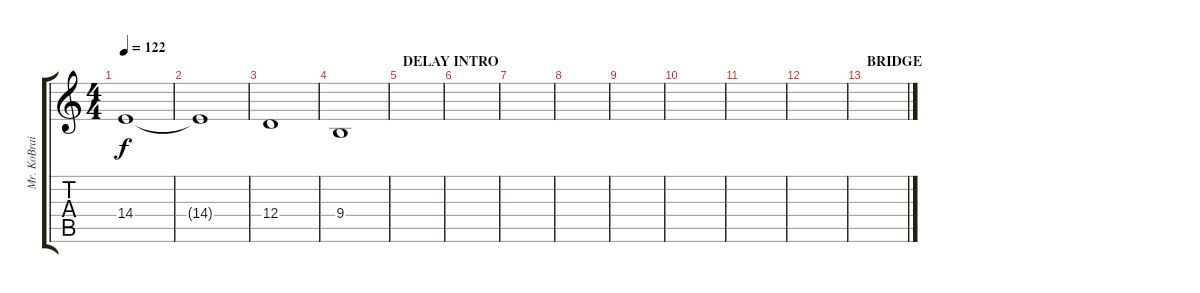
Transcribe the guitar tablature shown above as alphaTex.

\track ("Mr. KoBrain" "Mr. KoBrai") {instrument lead2sawtooth}
\staff {score tabs}
\tuning (E4 B3 G3 D3 A2 E2) {hide}
\ts (4 4)
\tempo 122
\clef g2
\ks c
14.4.1{dy f instrument fx6goblins} |
14.4{t}.1 |
12.4.1 |
9.4.1 |
\section ("" "DELAY INTRO")
|
|
|
|
|
|
|
|
\section ("" "BRIDGE")
